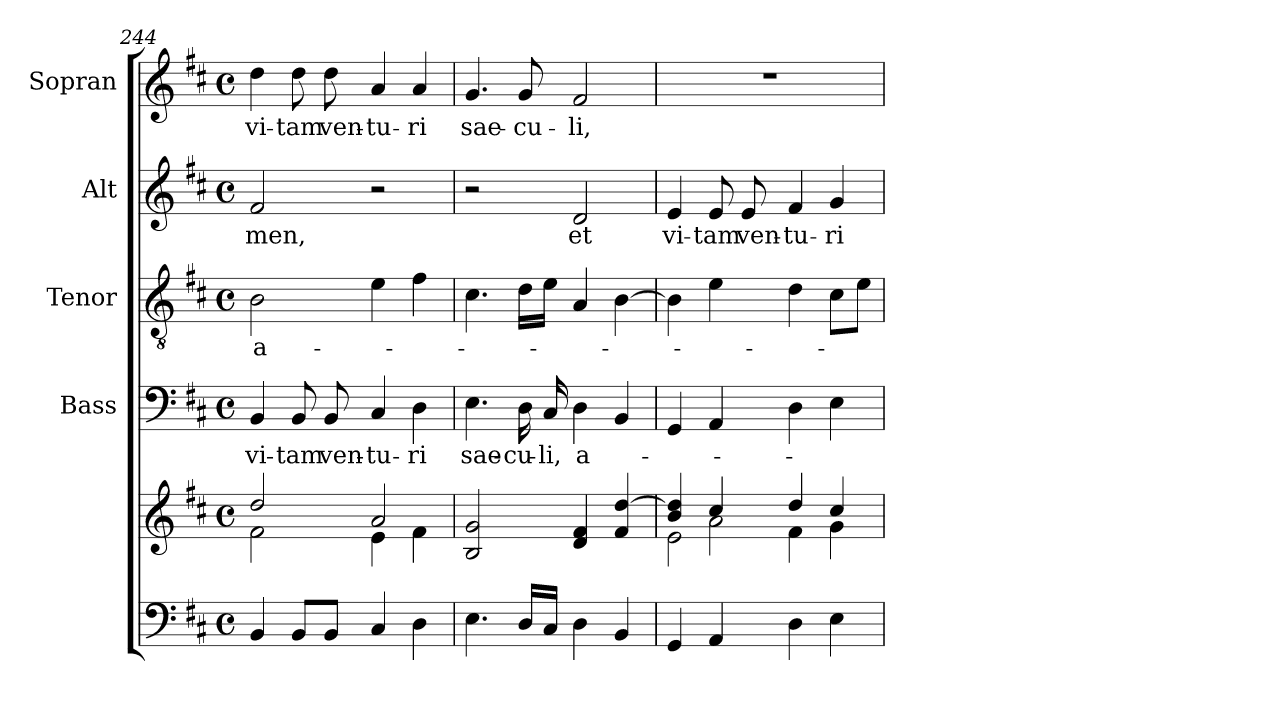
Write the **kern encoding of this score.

**kern	**kern	**kern	**text	**kern	**text	**kern	**text	**kern	**text
*part5	*part5	*part4	*part4	*part3	*part3	*part2	*part2	*part1	*part1
*staff6	*staff5	*staff4	*staff4	*staff3	*staff3	*staff2	*staff2	*staff1	*staff1
*	*	*I"Bass	*	*I"Tenor	*	*I"Alt	*	*I"Sopran	*
*	*	*I'B.	*	*I'T.	*	*I'A.	*	*I'S.	*
*clefF4	*clefG2	*clefF4	*	*clefGv2	*	*clefG2	*	*clefG2	*
*k[f#c#]	*k[f#c#]	*k[f#c#]	*	*k[f#c#]	*	*k[f#c#]	*	*k[f#c#]	*
*D:	*D:	*D:	*	*D:	*	*D:	*	*D:	*
*M4/4	*M4/4	*M4/4	*	*M4/4	*	*M4/4	*	*M4/4	*
*met(c)	*met(c)	*met(c)	*	*met(c)	*	*met(c)	*	*met(c)	*
=244	=244	=244	=244	=244	=244	=244	=244	=244	=244
*	*^	*	*	*	*	*	*	*	*
!	!	!	!	!LO:LY:b	!	!LO:LY:b	!	!LO:LY:b	!	!LO:LY:b
4BB/	2dd/	2f#\	4BB/	vi-	2B\	a-	2f#/	-men,	4dd\	vi-
!	!	!	!	!LO:LY:b	!	!	!	!	!	!LO:LY:b
8BB/L	.	.	8BB/	-tam	.	.	.	.	8dd\	-tam
!	!	!	!	!LO:LY:b	!	!	!	!	!	!LO:LY:b
8BB/J	.	.	8BB/	ven-	.	.	.	.	8dd\	ven-
!	!	!	!	!LO:LY:b	!	!	!	!	!	!LO:LY:b
4C#/	2a/	4e\	4C#/	-tu-	4e\	.	2r	.	4a/	-tu-
!	!	!	!	!LO:LY:b	!	!	!	!	!	!LO:LY:b
4D\	.	4f#\	4D\	-ri	4f#\	.	.	.	4a/	-ri
!!LO:PB:g=z
=245	=245	=245	=245	=245	=245	=245	=245	=245	=245	=245
!	!	!	!	!LO:LY:b	!	!	!	!	!	!LO:LY:b
*	*v	*v	*	*	*	*	*	*	*	*
4.E\	2B/ 2g/	4.E\	sae-	4.c#\	.	2r	.	4.g/	sae-
!	!	!	!LO:LY:b	!	!	!	!	!	!LO:LY:b
16D/LL	.	16D\	-cu-	16d\LL	.	.	.	8g/	-cu-
!	!	!	!LO:LY:b	!	!	!	!	!	!
16C#/JJ	.	16C#/	-li,	16e\JJ	.	.	.	.	.
!	!	!	!LO:LY:b	!	!	!	!LO:LY:b	!	!LO:LY:b
4D\	4d/ 4f#/	4D\	a-	4A/	.	2d/	et	2f#/	-li,
4BB/	4f#/ [>4dd/	4BB/	.	[4B\	.	.	.	.	.
=246	=246	=246	=246	=246	=246	=246	=246	=246	=246
*	*^	*	*	*	*	*	*	*	*
*	*	*^	*	*	*	*	*	*	*	*
!	!	!	!	!	!	!	!	!	!LO:LY:b	!	!
4GG/	4b/ 4dd/]	2e\	4ryy	4GG/	.	4B\]	.	4e/	vi-	1r	.
!	!	!	!	!	!	!	!	!	!LO:LY:b	!	!
4AA/	4cc#/	.	2a\	4AA/	.	4e\	.	8e/	-tam	.	.
!	!	!	!	!	!	!	!	!	!LO:LY:b	!	!
.	.	.	.	.	.	.	.	8e/	ven-	.	.
!	!	!	!	!	!	!	!	!	!LO:LY:b	!	!
4D\	4dd/	4f#\	.	4D\	.	4d\	.	4f#/	-tu-	.	.
!	!	!	!	!	!	!	!	!	!LO:LY:b	!	!
4E\	4cc#/	4g\	4ryy	4E\	.	8c#\L	.	4g/	-ri	.	.
.	.	.	.	.	.	8e\J	.	.	.	.	.
*	*v	*v	*v	*	*	*	*	*	*	*	*
=	=	=	=	=	=	=	=	=	=
*-	*-	*-	*-	*-	*-	*-	*-	*-	*-
